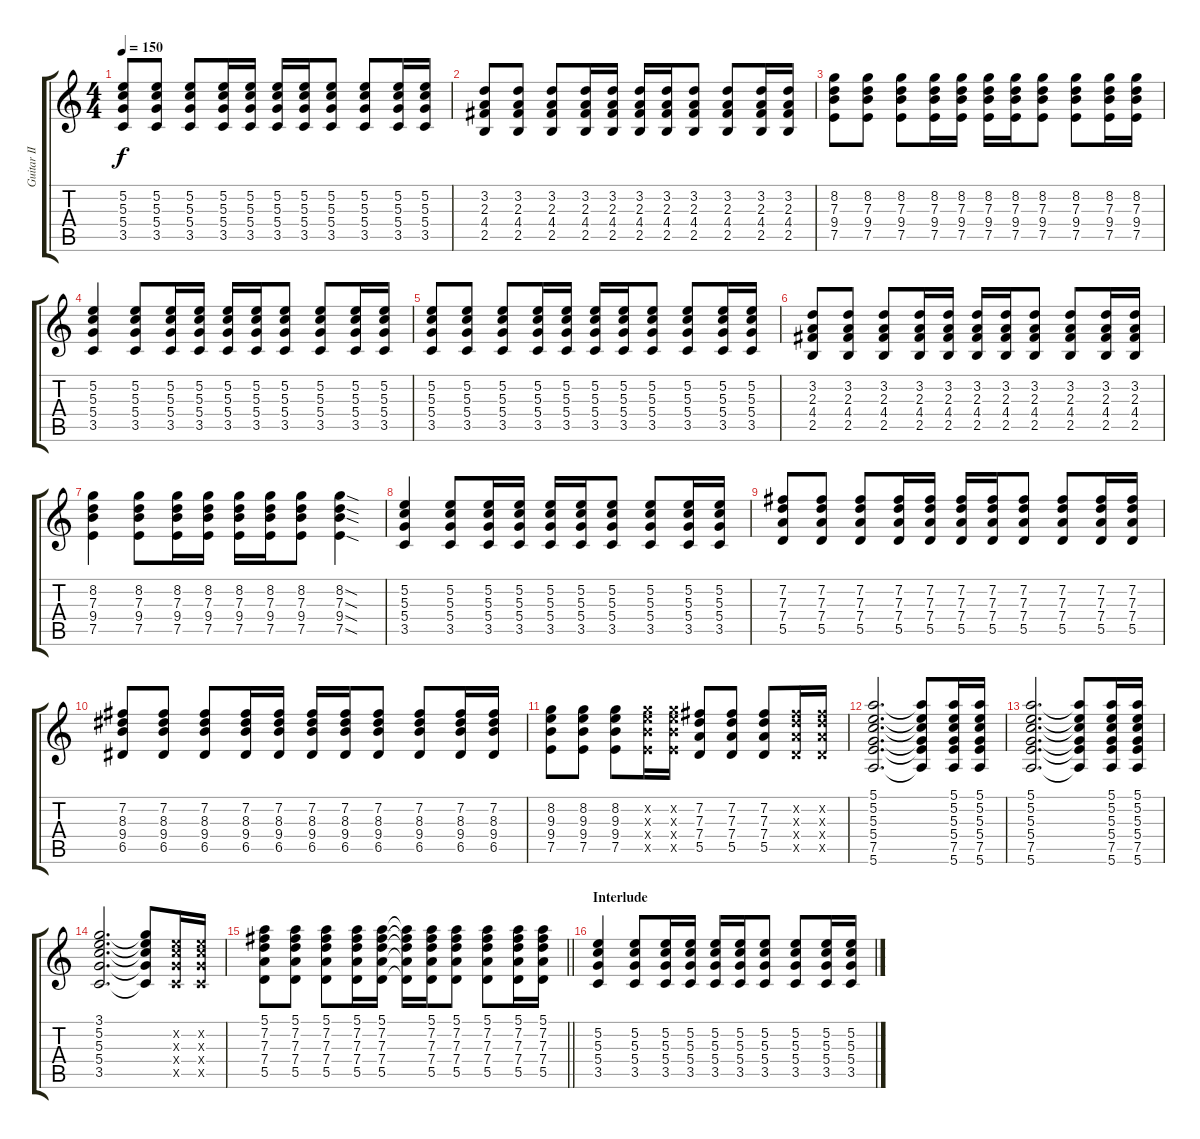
\track ("Guitar II" "Guitar II") {instrument overdrivenguitar}
\staff {score tabs}
\tuning (E4 B3 G3 D3 A2 E2) {hide}
\ts (4 4)
\tempo 150
\clef g2
\ks c
(5.2 5.3 5.4 3.5).8{dy f} (5.2 5.3 5.4 3.5).8 (5.2 5.3 5.4 3.5).8 (5.2 5.3 5.4 3.5).16 (5.2 5.3 5.4 3.5).16 (5.2 5.3 5.4 3.5).16 (5.2 5.3 5.4 3.5).16 (5.2 5.3 5.4 3.5).8 (5.2 5.3 5.4 3.5).8 (5.2 5.3 5.4 3.5).16 (5.2 5.3 5.4 3.5).16 |
(3.2 2.3 4.4 2.5).8 (3.2 2.3 4.4 2.5).8 (3.2 2.3 4.4 2.5).8 (3.2 2.3 4.4 2.5).16 (3.2 2.3 4.4 2.5).16 (3.2 2.3 4.4 2.5).16 (3.2 2.3 4.4 2.5).16 (3.2 2.3 4.4 2.5).8 (3.2 2.3 4.4 2.5).8 (3.2 2.3 4.4 2.5).16 (3.2 2.3 4.4 2.5).16 |
(8.2 7.3 9.4 7.5).8 (8.2 7.3 9.4 7.5).8 (8.2 7.3 9.4 7.5).8 (8.2 7.3 9.4 7.5).16 (8.2 7.3 9.4 7.5).16 (8.2 7.3 9.4 7.5).16 (8.2 7.3 9.4 7.5).16 (8.2 7.3 9.4 7.5).8 (8.2 7.3 9.4 7.5).8 (8.2 7.3 9.4 7.5).16 (8.2 7.3 9.4 7.5).16 |
(5.2 5.3 5.4 3.5).4 (5.2 5.3 5.4 3.5).8 (5.2 5.3 5.4 3.5).16 (5.2 5.3 5.4 3.5).16 (5.2 5.3 5.4 3.5).16 (5.2 5.3 5.4 3.5).16 (5.2 5.3 5.4 3.5).8 (5.2 5.3 5.4 3.5).8 (5.2 5.3 5.4 3.5).16 (5.2 5.3 5.4 3.5).16 |
(5.2 5.3 5.4 3.5).8 (5.2 5.3 5.4 3.5).8 (5.2 5.3 5.4 3.5).8 (5.2 5.3 5.4 3.5).16 (5.2 5.3 5.4 3.5).16 (5.2 5.3 5.4 3.5).16 (5.2 5.3 5.4 3.5).16 (5.2 5.3 5.4 3.5).8 (5.2 5.3 5.4 3.5).8 (5.2 5.3 5.4 3.5).16 (5.2 5.3 5.4 3.5).16 |
(3.2 2.3 4.4 2.5).8 (3.2 2.3 4.4 2.5).8 (3.2 2.3 4.4 2.5).8 (3.2 2.3 4.4 2.5).16 (3.2 2.3 4.4 2.5).16 (3.2 2.3 4.4 2.5).16 (3.2 2.3 4.4 2.5).16 (3.2 2.3 4.4 2.5).8 (3.2 2.3 4.4 2.5).8 (3.2 2.3 4.4 2.5).16 (3.2 2.3 4.4 2.5).16 |
(8.2 7.3 9.4 7.5).4 (8.2 7.3 9.4 7.5).8 (8.2 7.3 9.4 7.5).16 (8.2 7.3 9.4 7.5).16 (8.2 7.3 9.4 7.5).16 (8.2 7.3 9.4 7.5).16 (8.2 7.3 9.4 7.5).8 (8.2{sod} 7.3{sod} 9.4{sod} 7.5{sod}).4 |
(5.2 5.3 5.4 3.5).4 (5.2 5.3 5.4 3.5).8 (5.2 5.3 5.4 3.5).16 (5.2 5.3 5.4 3.5).16 (5.2 5.3 5.4 3.5).16 (5.2 5.3 5.4 3.5).16 (5.2 5.3 5.4 3.5).8 (5.2 5.3 5.4 3.5).8 (5.2 5.3 5.4 3.5).16 (5.2 5.3 5.4 3.5).16 |
(7.2 7.3 7.4 5.5).8 (7.2 7.3 7.4 5.5).8 (7.2 7.3 7.4 5.5).8 (7.2 7.3 7.4 5.5).16 (7.2 7.3 7.4 5.5).16 (7.2 7.3 7.4 5.5).16 (7.2 7.3 7.4 5.5).16 (7.2 7.3 7.4 5.5).8 (7.2 7.3 7.4 5.5).8 (7.2 7.3 7.4 5.5).16 (7.2 7.3 7.4 5.5).16 |
(7.2 8.3 9.4 6.5).8 (7.2 8.3 9.4 6.5).8 (7.2 8.3 9.4 6.5).8 (7.2 8.3 9.4 6.5).16 (7.2 8.3 9.4 6.5).16 (7.2 8.3 9.4 6.5).16 (7.2 8.3 9.4 6.5).16 (7.2 8.3 9.4 6.5).8 (7.2 8.3 9.4 6.5).8 (7.2 8.3 9.4 6.5).16 (7.2 8.3 9.4 6.5).16 |
(8.2 9.3 9.4 7.5).8 (8.2 9.3 9.4 7.5).8 (8.2 9.3 9.4 7.5).8 (8.2{x} 9.3{x} 9.4{x} 7.5{x}).16 (8.2{x} 9.3{x} 9.4{x} 7.5{x}).16 (7.2 7.3 7.4 5.5).8 (7.2 7.3 7.4 5.5).8 (7.2 7.3 7.4 5.5).8 (7.2{x} 7.3{x} 7.4{x} 5.5{x}).16 (7.2{x} 7.3{x} 7.4{x} 5.5{x}).16 |
(5.1 5.2 5.3 5.4 7.5 5.6).2{d} (5.1{t} 5.2{t} 5.3{t} 5.4{t} 7.5{t} 5.6{t}).8 (5.1 5.2 5.3 5.4 7.5 5.6).16 (5.1 5.2 5.3 5.4 7.5 5.6).16 |
(5.1 5.2 5.3 5.4 7.5 5.6).2{d} (5.1{t} 5.2{t} 5.3{t} 5.4{t} 7.5{t} 5.6{t}).8 (5.1 5.2 5.3 5.4 7.5 5.6).16 (5.1 5.2 5.3 5.4 7.5 5.6).16 |
(3.1 5.2 5.3 5.4 3.5).2{d} (3.1{t} 5.2{t} 5.3{t} 5.4{t} 3.5{t}).8 (5.2{x} 5.3{x} 5.4{x} 3.5{x}).16 (5.2{x} 5.3{x} 5.4{x} 3.5{x}).16 |
\barLineRight lightlight
(5.1 7.2 7.3 7.4 5.5).8 (5.1 7.2 7.3 7.4 5.5).8 (5.1 7.2 7.3 7.4 5.5).8 (5.1 7.2 7.3 7.4 5.5).16 (5.1 7.2 7.3 7.4 5.5).16 (5.1{t} 7.2{t} 7.3{t} 7.4{t} 5.5{t}).16 (5.1 7.2 7.3 7.4 5.5).16 (5.1 7.2 7.3 7.4 5.5).8 (5.1 7.2 7.3 7.4 5.5).8 (5.1 7.2 7.3 7.4 5.5).16 (5.1 7.2 7.3 7.4 5.5).16 |
\section ("" "Interlude")
(5.2 5.3 5.4 3.5).4 (5.2 5.3 5.4 3.5).8 (5.2 5.3 5.4 3.5).16 (5.2 5.3 5.4 3.5).16 (5.2 5.3 5.4 3.5).16 (5.2 5.3 5.4 3.5).16 (5.2 5.3 5.4 3.5).8 (5.2 5.3 5.4 3.5).8 (5.2 5.3 5.4 3.5).16 (5.2 5.3 5.4 3.5).16
